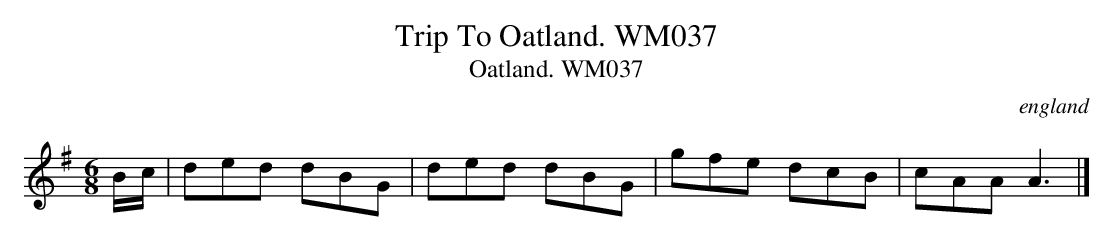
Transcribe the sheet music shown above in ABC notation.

X:1
T:Trip To Oatland. WM037
T:Oatland. WM037
O:england
M:6/8
L:1/8
K:G
B/-c/|ded dBG|ded dBG|gfe dcB|cAAA3|]
